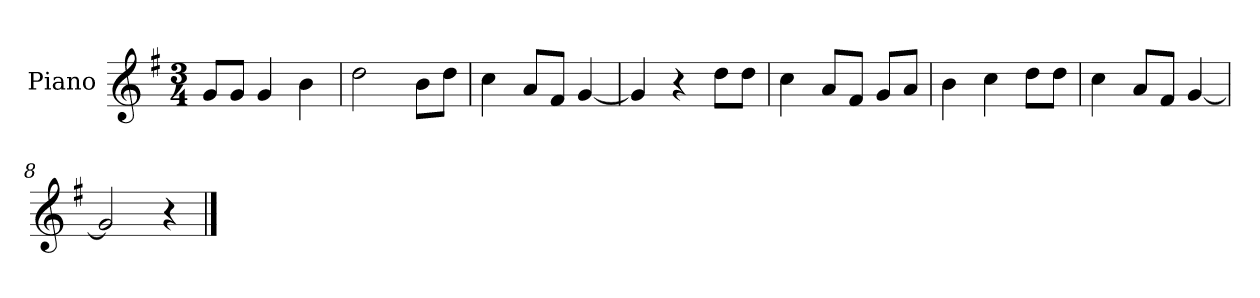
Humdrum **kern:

**kern
*part1
*staff1
*I"Piano
*I'P-no
*clefG2
*k[f#]
*M3/4
*MM178
=1
8g/L
8g/J
4g/
4b\
=2
2dd\
8b\L
8dd\J
=3
4cc\
8a/L
8f#/J
[4g/
=4
4g/]
4r
8dd\L
8dd\J
=5
4cc\
8a/L
8f#/J
8g/L
8a/J
=6
4b\
4cc\
8dd\L
8dd\J
=7
4cc\
8a/L
8f#/J
[4g/
=8
2g/]
4r
==
*-
